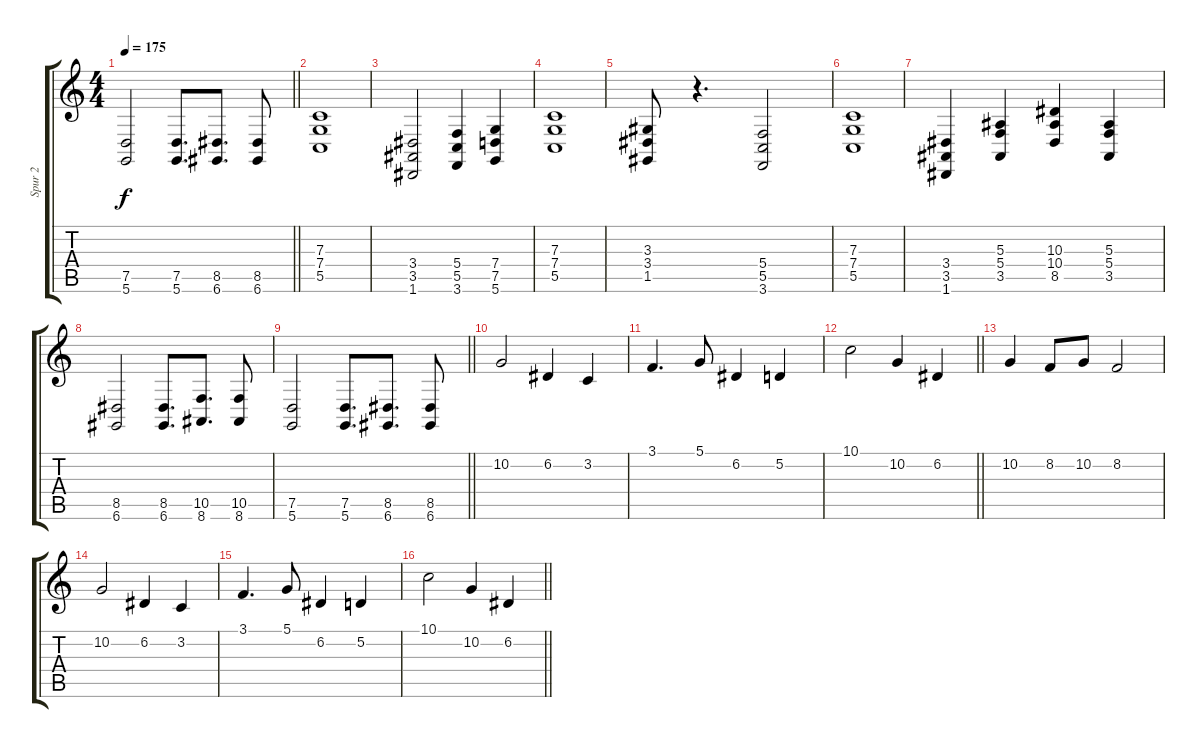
\track ("Spur 2" "Spur 2") {instrument accordion}
\staff {score tabs}
\tuning (D4 A3 F3 C3 G2 D2) {hide}
\ts (4 4)
\tempo 175
\clef g2
\barLineRight lightlight
\ks c
(7.5 5.6).2{dy f} (7.5 5.6).8{d} (8.5 6.6).8{d} (8.5 6.6).8 |
(7.3 7.4 5.5).1{instrument choiraahs} |
(3.4 3.5 1.6).2 (5.4 5.5 3.6).4 (7.4 7.5 5.6).4 |
(7.3 7.4 5.5).1 |
(3.3 3.4 1.5).8 r.4{d} (5.4 5.5 3.6).2 |
(7.3 7.4 5.5).1{instrument choiraahs} |
(3.4 3.5 1.6).4 (5.3 5.4 3.5).4 (10.3 10.4 8.5).4 (5.3 5.4 3.5).4 |
(8.5 6.6).2 (8.5 6.6).8{d} (10.5 8.6).8{d} (10.5 8.6).8 |
\barLineRight lightlight
(7.5 5.6).2 (7.5 5.6).8{d} (8.5 6.6).8{d} (8.5 6.6).8 |
10.2.2{instrument accordion} 6.2.4 3.2.4 |
3.1.4{d} 5.1.8 6.2.4 5.2.4 |
\barLineRight lightlight
10.1.2 10.2.4 6.2.4 |
10.2.4 8.2.8 10.2.8 8.2.2 |
10.2.2 6.2.4 3.2.4 |
3.1.4{d} 5.1.8 6.2.4 5.2.4 |
\barLineRight lightlight
10.1.2 10.2.4 6.2.4
